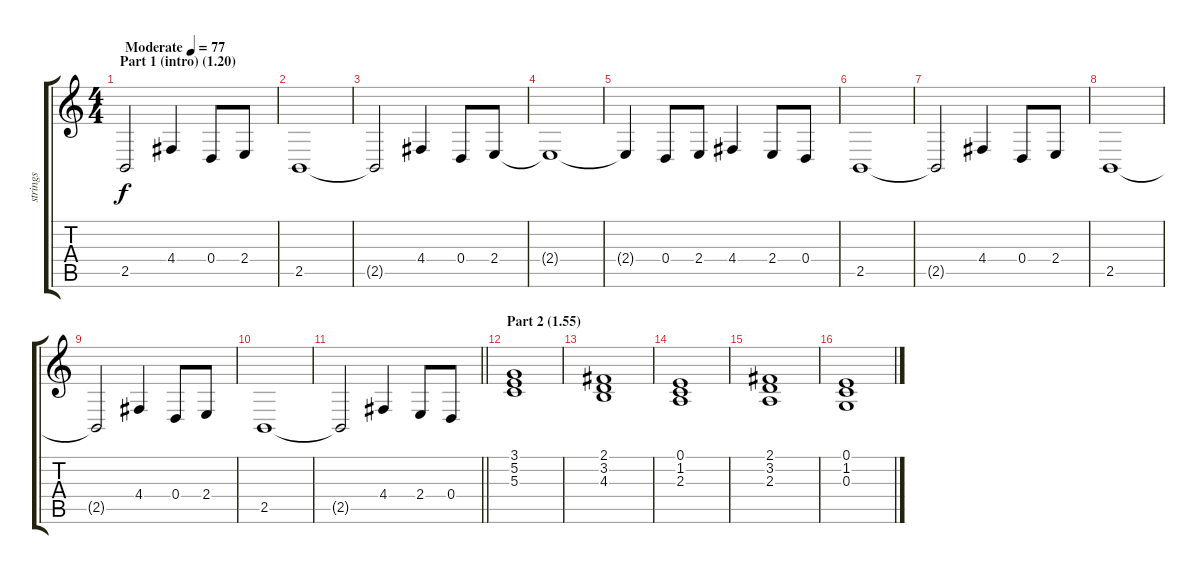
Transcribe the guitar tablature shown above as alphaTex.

\track ("strings" "strings") {instrument synthstrings1}
\staff {score tabs}
\tuning (E4 B3 G3 D3 A2 E2) {hide}
\ts (4 4)
\section ("" "Part 1 (intro) (1.20)")
\tempo (77 "Moderate")
\clef g2
\ks c
2.5.2{dy f instrument synthstrings1} 4.4.4 0.4.8 2.4.8 |
2.5.1 |
2.5{t}.2 4.4.4 0.4.8 2.4.8 |
2.4{t}.1 |
2.4{t}.4 0.4.8 2.4.8 4.4.4 2.4.8 0.4.8 |
2.5.1 |
2.5{t}.2 4.4.4 0.4.8 2.4.8 |
2.5.1 |
2.5{t}.2 4.4.4 0.4.8 2.4.8 |
2.5.1 |
\barLineRight lightlight
2.5{t}.2 4.4.4 2.4.8 0.4.8 |
\section ("" "Part 2 (1.55)")
(3.1 5.2 5.3).1 |
(2.1 3.2 4.3).1 |
(0.1 1.2 2.3).1 |
(2.1 3.2 2.3).1 |
(0.1 1.2 0.3).1
